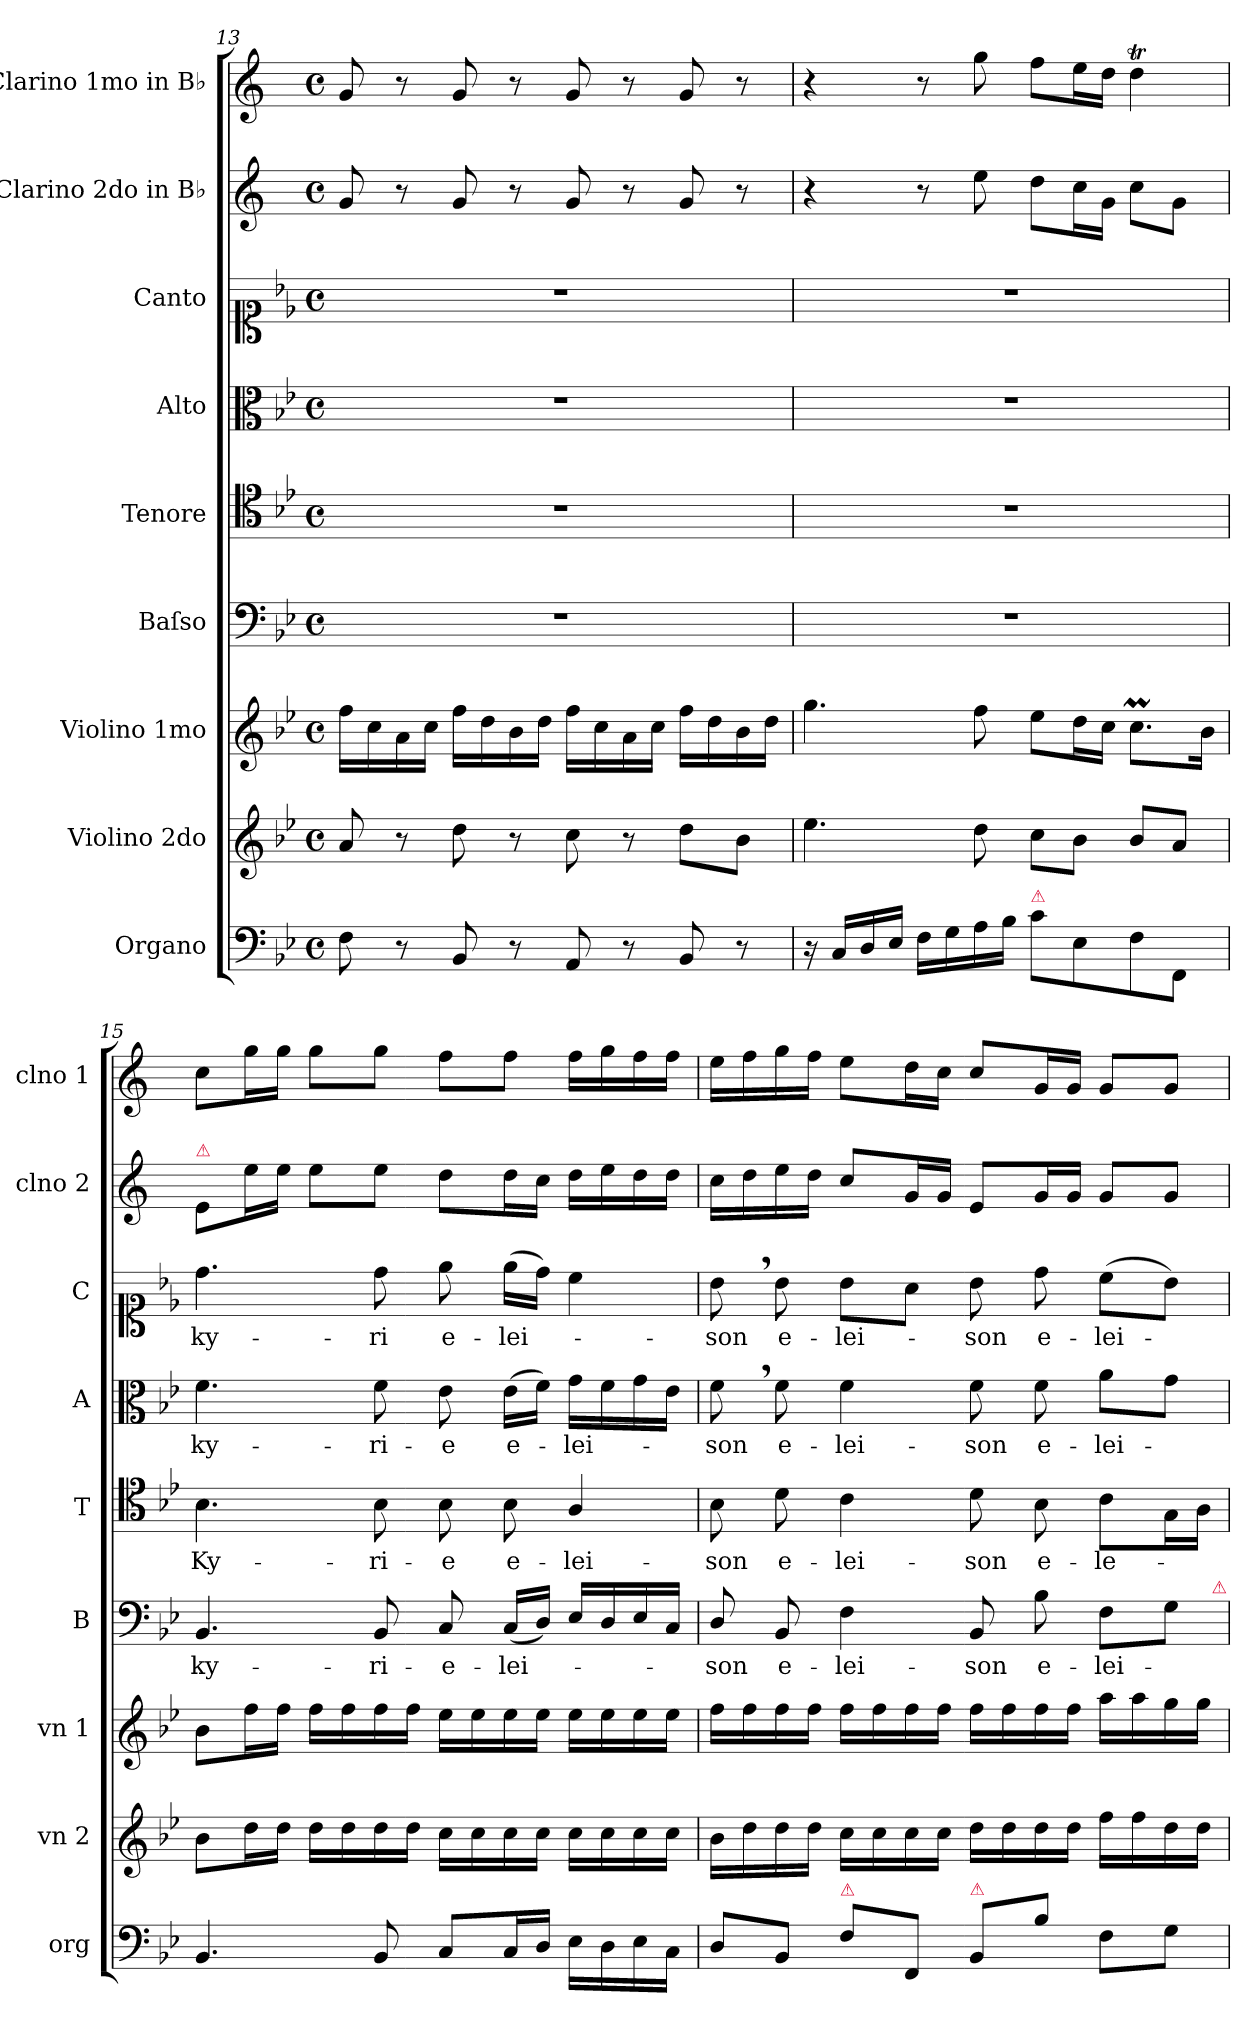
**kern	**kern	**kern	**kern	**text	**kern	**text	**kern	**text	**kern	**text	**kern	**kern
*part9	*part8	*part7	*part6	*part6	*part5	*part5	*part4	*part4	*part3	*part3	*part2	*part1
*staff9	*staff8	*staff7	*staff6	*staff6	*staff5	*staff5	*staff4	*staff4	*staff3	*staff3	*staff2	*staff1
*I"Organo	*I"Violino 2do	*I"Violino 1mo	*I"Baſso	*	*I"Tenore	*	*I"Alto	*	*I"Canto	*	*I"Clarino 2do in B♭	*I"Clarino 1mo in B♭
*I'org	*I'vn 2	*I'vn 1	*I'B	*	*I'T	*	*I'A	*	*I'C	*	*I'clno 2	*I'clno 1
*clefF4	*clefG2	*clefG2	*clefF4	*	*clefC4	*	*clefC3	*	*clefC1	*	*clefG2	*clefG2
*	*	*	*	*	*	*	*	*	*	*	*ITrd1c2	*ITrd1c2
*k[b-e-]	*k[b-e-]	*k[b-e-]	*k[b-e-]	*	*k[b-e-]	*	*k[b-e-]	*	*k[b-e-]	*	*k[b-e-]	*k[b-e-]
*M4/4	*M4/4	*M4/4	*M4/4	*	*M4/4	*	*M4/4	*	*M4/4	*	*M4/4	*M4/4
*met(c)	*met(c)	*met(c)	*met(c)	*	*met(c)	*	*met(c)	*	*met(c)	*	*met(c)	*met(c)
=13	=13	=13	=13	=13	=13	=13	=13	=13	=13	=13	=13	=13
8F\	8a/	16ff\LL	1r	.	1r	.	1r	.	1r	.	8f/	8f/
.	.	16cc\	.	.	.	.	.	.	.	.	.	.
8r	8r	16a\	.	.	.	.	.	.	.	.	8r	8r
.	.	16cc\JJ	.	.	.	.	.	.	.	.	.	.
8BB-/	8dd\	16ff\LL	.	.	.	.	.	.	.	.	8f/	8f/
.	.	16dd\	.	.	.	.	.	.	.	.	.	.
8r	8r	16b-\	.	.	.	.	.	.	.	.	8r	8r
.	.	16dd\JJ	.	.	.	.	.	.	.	.	.	.
8AA/	8cc\	16ff\LL	.	.	.	.	.	.	.	.	8f/	8f/
.	.	16cc\	.	.	.	.	.	.	.	.	.	.
8r	8r	16a\	.	.	.	.	.	.	.	.	8r	8r
.	.	16cc\JJ	.	.	.	.	.	.	.	.	.	.
8BB-/	8dd\L	16ff\LL	.	.	.	.	.	.	.	.	8f/	8f/
.	.	16dd\	.	.	.	.	.	.	.	.	.	.
8r	8b-\J	16b-\	.	.	.	.	.	.	.	.	8r	8r
.	.	16dd\JJ	.	.	.	.	.	.	.	.	.	.
=14	=14	=14	=14	=14	=14	=14	=14	=14	=14	=14	=14	=14
16r	4.ee-\	4.gg\	1r	.	1r	.	1r	.	1r	.	4r	4r
16C/LL	.	.	.	.	.	.	.	.	.	.	.	.
16D/	.	.	.	.	.	.	.	.	.	.	.	.
16E-/JJ	.	.	.	.	.	.	.	.	.	.	.	.
16F\LL	.	.	.	.	.	.	.	.	.	.	8r	8r
16G\	.	.	.	.	.	.	.	.	.	.	.	.
16A\	8dd\	8ff\	.	.	.	.	.	.	.	.	8dd\	8ff\
16B-\JJ	.	.	.	.	.	.	.	.	.	.	.	.
!LO:TX:a:color=crimson:t=⚠	!	!	!	!	!	!	!	!	!	!	!	!
8c\L	8cc\L	8ee-\L	.	.	.	.	.	.	.	.	8cc\L	8ee-\L
8E-\	8b-\J	16dd\L	.	.	.	.	.	.	.	.	16b-\L	16dd\L
.	.	16cc\JJ	.	.	.	.	.	.	.	.	16f\JJ	16cc\JJ
8F\	8b-/L	8.ccM\L	.	.	.	.	.	.	.	.	8b-\L	4ccT\
8FF/J	8a/J	.	.	.	.	.	.	.	.	.	8f\J	.
.	.	16b-\Jk	.	.	.	.	.	.	.	.	.	.
=15	=15	=15	=15	=15	=15	=15	=15	=15	=15	=15	=15	=15
!	!	!	!	!	!	!	!	!	!	!	!LO:TX:a:color=crimson:t=⚠	!
4.BB-/	8b-\L	8b-\L	4.BB-/	ky-	4.B-\	Ky-	4.f\	ky-	4.dd\	ky-	8d/L	8b-\L
.	16dd\L	16ff\L	.	.	.	.	.	.	.	.	16dd\L	16ff\L
.	16dd\JJ	16ff\JJ	.	.	.	.	.	.	.	.	16dd\JJ	16ff\JJ
.	16dd\LL	16ff\LL	.	.	.	.	.	.	.	.	8dd\L	8ff\L
.	16dd\	16ff\	.	.	.	.	.	.	.	.	.	.
8BB-/	16dd\	16ff\	8BB-/	-ri-	8B-\	-ri-	8f\	-ri-	8dd\	-ri	8dd\J	8ff\J
.	16dd\JJ	16ff\JJ	.	.	.	.	.	.	.	.	.	.
8C/L	16cc\LL	16ee-\LL	8C/	-e-	8B-\	-e	8e-\	-e	8ee-\	e-	8cc\L	8ee-\L
.	16cc\	16ee-\	.	.	.	.	.	.	.	.	.	.
16C/L	16cc\	16ee-\	(16C/LL	-lei-	8B-\	e-	(16e-\LL	e-	(16ee-\LL	-lei-	16cc\L	8ee-\J
16D/JJ	16cc\JJ	16ee-\JJ	16D/JJ)	.	.	.	16f\JJ)	.	16dd\JJ)	.	16b-\JJ	.
16E-\LL	16cc\LL	16ee-\LL	16E-/LL	.	4A/	-lei-	16g\LL	-lei-	4cc\	.	16cc\LL	16ee-\LL
16D\	16cc\	16ee-\	16D/	.	.	.	16f\	.	.	.	16dd\	16ff\
16E-\	16cc\	16ee-\	16E-/	.	.	.	16g\	.	.	.	16cc\	16ee-\
16C\JJ	16cc\JJ	16ee-\JJ	16C/JJ	.	.	.	16e-\JJ	.	.	.	16cc\JJ	16ee-\JJ
=16	=16	=16	=16	=16	=16	=16	=16	=16	=16	=16	=16	=16
8D/L	16b-\LL	16ff\LL	8D/	-son	8B-\	-son	8f,\	-son	8b-,\	-son	16b-\LL	16dd\LL
.	16dd\	16ff\	.	.	.	.	.	.	.	.	16cc\	16ee-\
8BB-/J	16dd\	16ff\	8BB-/	e-	8d\	e-	8f\	e-	8b-\	e-	16dd\	16ff\
.	16dd\JJ	16ff\JJ	.	.	.	.	.	.	.	.	16cc\JJ	16ee-\JJ
!LO:TX:a:color=crimson:t=⚠	!	!	!	!	!	!	!	!	!	!	!	!
8F\L	16cc\LL	16ff\LL	4F\	-lei-	4c\	-lei-	4f\	-lei-	8b-\L	-lei-	8b-/L	8dd\L
.	16cc\	16ff\	.	.	.	.	.	.	.	.	.	.
8FF/J	16cc\	16ff\	.	.	.	.	.	.	8a\J	.	16f/L	16cc\L
.	16cc\JJ	16ff\JJ	.	.	.	.	.	.	.	.	16f/JJ	16b-\JJ
!LO:TX:a:color=crimson:t=⚠	!	!	!	!	!	!	!	!	!	!	!	!
8BB-/L	16dd\LL	16ff\LL	8BB-/	-son	8d\	-son	8f\	-son	8b-\	-son	8d/L	8b-/L
.	16dd\	16ff\	.	.	.	.	.	.	.	.	.	.
8B-\J	16dd\	16ff\	8B-\	e-	8B-\	e-	8f\	e-	8dd\	e-	16f/L	16f/L
.	16dd\JJ	16ff\JJ	.	.	.	.	.	.	.	.	16f/JJ	16f/JJ
8F\L	16ff\LL	16aa\LL	8F\L	-lei-	8c\L	-le-	8a\L	-lei-	(8cc\L	-lei-	8f/L	8f/L
.	16ff\	16aa\	.	.	.	.	.	.	.	.	.	.
8G\J	16dd\	16gg\	8G\J	.	16G\L	.	8g\J	.	8b-\J)	.	8f/J	8f/J
.	16dd\JJ	16gg\JJ	.	.	16A\JJ	.	.	.	.	.	.	.
!	!	!	!LO:TX:a:color=crimson:t=⚠	!	!	!	!	!	!	!	!	!
=	=	=	=	=	=	=	=	=	=	=	=	=
*-	*-	*-	*-	*-	*-	*-	*-	*-	*-	*-	*-	*-
